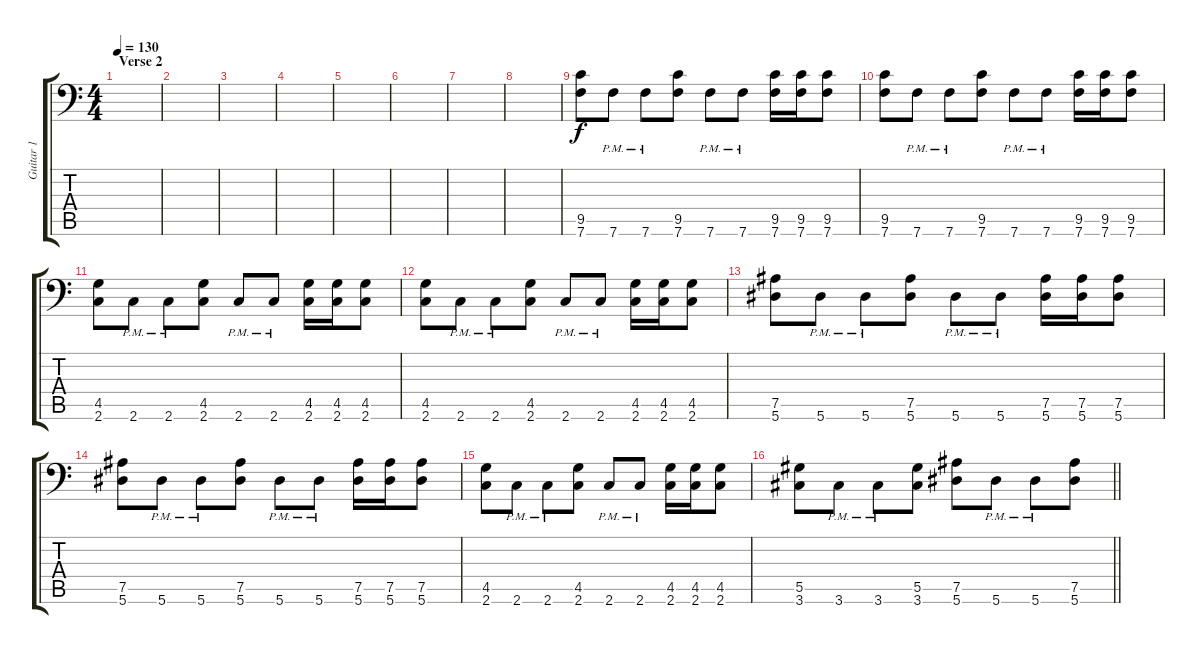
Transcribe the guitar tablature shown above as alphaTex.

\track ("Guitar 1" "Guitar 1") {instrument distortionguitar}
\staff {score tabs}
\tuning (Bb3 F3 Db3 Ab2 Eb2 Bb1) {hide}
\ts (4 4)
\section ("" "Verse 2")
\tempo 130
\clef f4
\ks c
|
|
|
|
|
|
|
|
(9.5 7.6).8 7.6{pm}.8 7.6{pm}.8 (9.5 7.6).8 7.6{pm}.8 7.6{pm}.8 (9.5 7.6).16 (9.5 7.6).16 (9.5 7.6).8 |
(9.5 7.6).8 7.6{pm}.8 7.6{pm}.8 (9.5 7.6).8 7.6{pm}.8 7.6{pm}.8 (9.5 7.6).16 (9.5 7.6).16 (9.5 7.6).8 |
(4.5 2.6).8 2.6{pm}.8 2.6{pm}.8 (4.5 2.6).8 2.6{pm}.8 2.6{pm}.8 (4.5 2.6).16 (4.5 2.6).16 (4.5 2.6).8 |
(4.5 2.6).8 2.6{pm}.8 2.6{pm}.8 (4.5 2.6).8 2.6{pm}.8 2.6{pm}.8 (4.5 2.6).16 (4.5 2.6).16 (4.5 2.6).8 |
(7.5 5.6).8 5.6{pm}.8 5.6{pm}.8 (7.5 5.6).8 5.6{pm}.8 5.6{pm}.8 (7.5 5.6).16 (7.5 5.6).16 (7.5 5.6).8 |
(7.5 5.6).8 5.6{pm}.8 5.6{pm}.8 (7.5 5.6).8 5.6{pm}.8 5.6{pm}.8 (7.5 5.6).16 (7.5 5.6).16 (7.5 5.6).8 |
(4.5 2.6).8 2.6{pm}.8 2.6{pm}.8 (4.5 2.6).8 2.6{pm}.8 2.6{pm}.8 (4.5 2.6).16 (4.5 2.6).16 (4.5 2.6).8 |
\barLineRight lightlight
(5.5 3.6).8 3.6{pm}.8 3.6{pm}.8 (5.5 3.6).8 (7.5 5.6).8 5.6{pm}.8 5.6{pm}.8 (7.5 5.6).8
